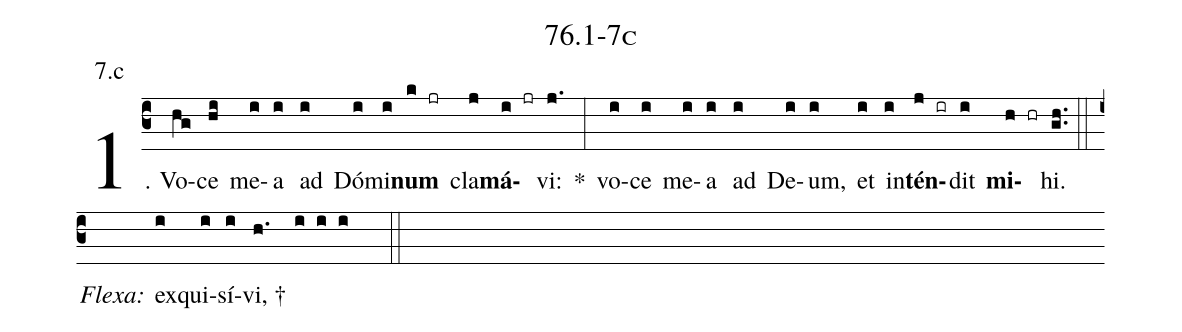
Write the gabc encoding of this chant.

name: 76.1-7c;
annotation: 7.c;
%%
(c3)1. Vo(hg)ce(hi) me(i)a(i) ad(i) Dó(i)mi(i)<b>num</b>(k jr) cla(j)<b>má</b>(i jr)vi:(j.) *(:) vo(i)ce(i) me(i)a(i) ad(i) De(i)um,(i) et(i) in(i)<b>tén</b>(j ir)dit(i) <b>mi</b>(h hr)hi.(gh..) (::)
<i>Flexa:</i>(////)  ex(i)qui(i)sí(i)vi, †(h.//// i i i  ::)
